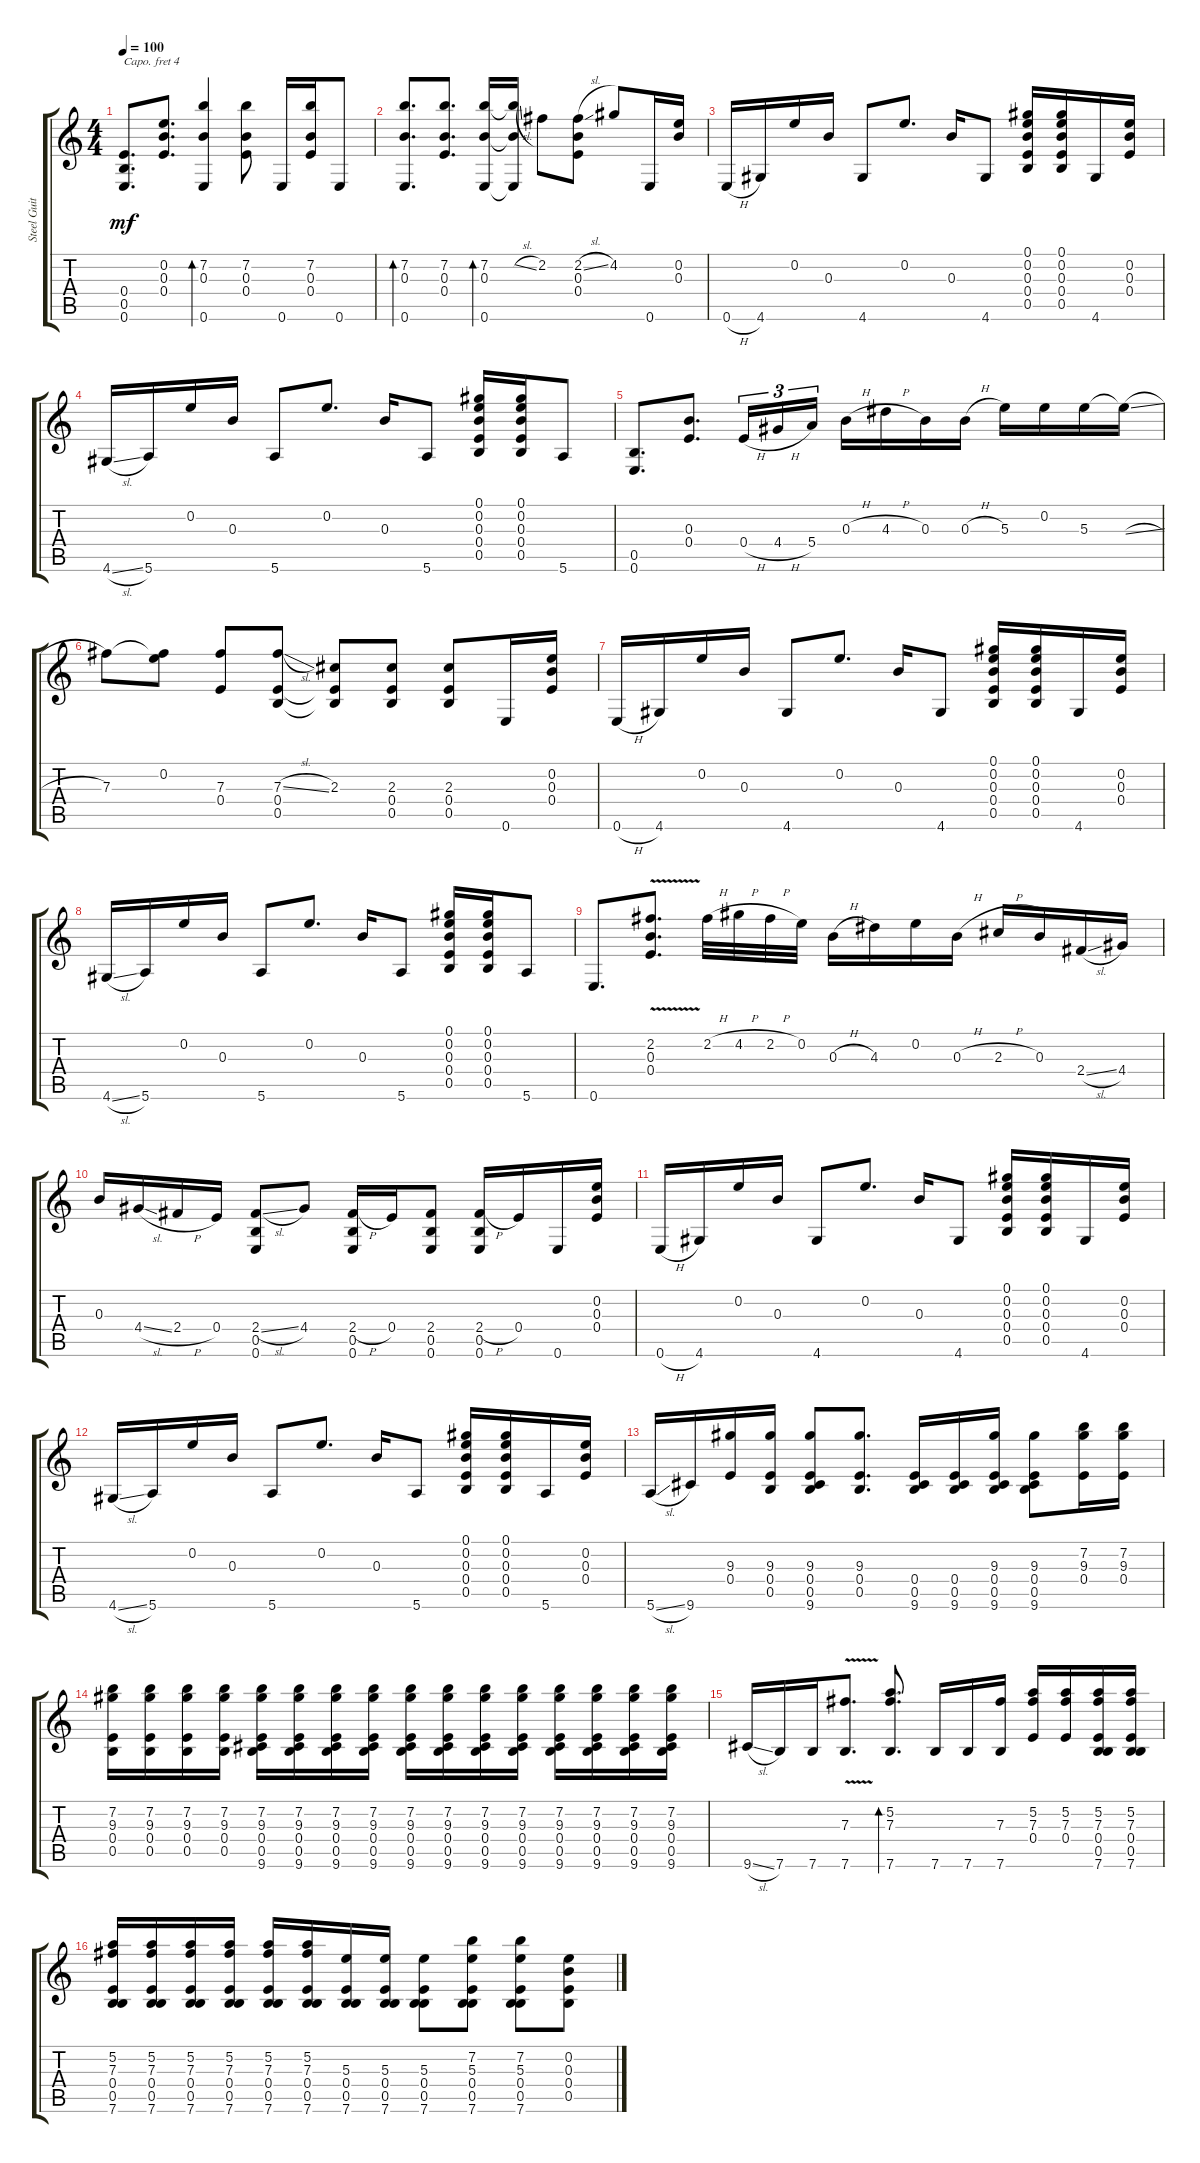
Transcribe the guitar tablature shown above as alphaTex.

\track ("Steel Guitar" "Steel Guit") {instrument acousticguitarsteel}
\staff {score tabs}
\capo 4
\tuning (E4 C4 G3 C3 G2 C2) {hide}
\ts (4 4)
\tempo 100
\clef g2
\ks c
(0.4 0.5 0.6).8{d dy mf} (0.2 0.3 0.4).8{d} (7.2 0.3 0.6).4{bd 120} (7.2 0.3 0.4).8 0.6.16 (7.2 0.3 0.4).16 0.6.8 |
(7.2 0.3 0.6).8{d bd 120} (7.2 0.3 0.4).8{d} (7.2 0.3 0.6).16{bd 120} (7.2{sl t} 0.3{t} 0.6{t}).16 2.2.8 (2.2{sl} 0.3 0.4).8 4.2.8 0.6.16 (0.2 0.3).16 |
0.6{h}.16 4.6.16 0.2.16 0.3.16 4.6.8 0.2.8{d} 0.3.16 4.6.8 (0.1 0.2 0.3 0.4 0.5).16 (0.1 0.2 0.3 0.4 0.5).16 4.6.16 (0.2 0.3 0.4).16 |
4.6{sl}.16 5.6.16 0.2.16 0.3.16 5.6.8 0.2.8{d} 0.3.16 5.6.8 (0.1 0.2 0.3 0.4 0.5).16 (0.1 0.2 0.3 0.4 0.5).16 5.6.8 |
(0.5 0.6).8{d} (0.3 0.4).8{d} 0.4{h}.16{tu (3 2)} 4.4{h}.16{tu (3 2)} 5.4.16{tu (3 2)} 0.3{h}.16 4.3{h}.16 0.3.16 0.3{h}.16 5.3.16 0.2.16 5.3.16 5.3{sl t}.16 |
7.3.8 (0.2 7.3{t}).8 (7.3 0.4).8 (7.3{sl} 0.4 0.5).8 (2.3 0.4{t} 0.5{t}).8 (2.3 0.4 0.5).8 (2.3 0.4 0.5).8 0.6.16 (0.2 0.3 0.4).16 |
0.6{h}.16 4.6.16 0.2.16 0.3.16 4.6.8 0.2.8{d} 0.3.16 4.6.8 (0.1 0.2 0.3 0.4 0.5).16 (0.1 0.2 0.3 0.4 0.5).16 4.6.16 (0.2 0.3 0.4).16 |
4.6{sl}.16 5.6.16 0.2.16 0.3.16 5.6.8 0.2.8{d} 0.3.16 5.6.8 (0.1 0.2 0.3 0.4 0.5).16 (0.1 0.2 0.3 0.4 0.5).16 5.6.8 |
0.6.8{d} (2.2{v} 0.3 0.4).8{d} 2.2{h}.32 4.2{h}.32 2.2{h}.32 0.2.32 0.3{h}.16 4.3.16 0.2.16 0.3{h}.16 2.3{h}.16 0.3.16 2.4{sl}.16 4.4.16 |
0.3.16 4.4{sl}.16 2.4{h}.16 0.4.16 (2.4{sl} 0.5 0.6).8 4.4.8 (2.4{h} 0.5 0.6).16 0.4.16 (2.4 0.5 0.6).8 (2.4{h} 0.5 0.6).16 0.4.16 0.6.16 (0.2 0.3 0.4).16 |
0.6{h}.16 4.6.16 0.2.16 0.3.16 4.6.8 0.2.8{d} 0.3.16 4.6.8 (0.1 0.2 0.3 0.4 0.5).16 (0.1 0.2 0.3 0.4 0.5).16 4.6.16 (0.2 0.3 0.4).16 |
4.6{sl}.16 5.6.16 0.2.16 0.3.16 5.6.8 0.2.8{d} 0.3.16 5.6.8 (0.1 0.2 0.3 0.4 0.5).16 (0.1 0.2 0.3 0.4 0.5).16 5.6.16 (0.2 0.3 0.4).16 |
5.6{sl}.16 9.6.16 (9.3 0.4).16 (9.3 0.4 0.5).16 (9.3 0.4 0.5 9.6).8 (9.3 0.4 0.5).8{d} (0.4 0.5 9.6).16 (0.4 0.5 9.6).16 (9.3 0.4 0.5 9.6).16 (9.3 0.4 0.5 9.6).8 (7.2 9.3 0.4).16 (7.2 9.3 0.4).16 |
(7.2 9.3 0.4 0.5).16 (7.2 9.3 0.4 0.5).16 (7.2 9.3 0.4 0.5).16 (7.2 9.3 0.4 0.5).16 (7.2 9.3 0.4 0.5 9.6).16 (7.2 9.3 0.4 0.5 9.6).16 (7.2 9.3 0.4 0.5 9.6).16 (7.2 9.3 0.4 0.5 9.6).16 (7.2 9.3 0.4 0.5 9.6).16 (7.2 9.3 0.4 0.5 9.6).16 (7.2 9.3 0.4 0.5 9.6).16 (7.2 9.3 0.4 0.5 9.6).16 (7.2 9.3 0.4 0.5 9.6).16 (7.2 9.3 0.4 0.5 9.6).16 (7.2 9.3 0.4 0.5 9.6).16 (7.2 9.3 0.4 0.5 9.6).16 |
9.6{sl}.16 7.6.16 7.6.16 (7.3{v} 7.6).8{d} (5.2 7.3 7.6).8{d bd 60} 7.6.16 7.6.16 (7.3 7.6).16 (5.2 7.3 0.4).16 (5.2 7.3 0.4).16 (5.2 7.3 0.4 0.5 7.6).16 (5.2 7.3 0.4 0.5 7.6).16 |
(5.2 7.3 0.4 0.5 7.6).16 (5.2 7.3 0.4 0.5 7.6).16 (5.2 7.3 0.4 0.5 7.6).16 (5.2 7.3 0.4 0.5 7.6).16 (5.2 7.3 0.4 0.5 7.6).16 (5.2 7.3 0.4 0.5 7.6).16 (5.3 0.4 0.5 7.6).16 (5.3 0.4 0.5 7.6).16 (5.3 0.4 0.5 7.6).8 (7.2 5.3 0.4 0.5 7.6).8 (7.2 5.3 0.4 0.5 7.6).8 (0.2 0.3 0.4 0.5).8
